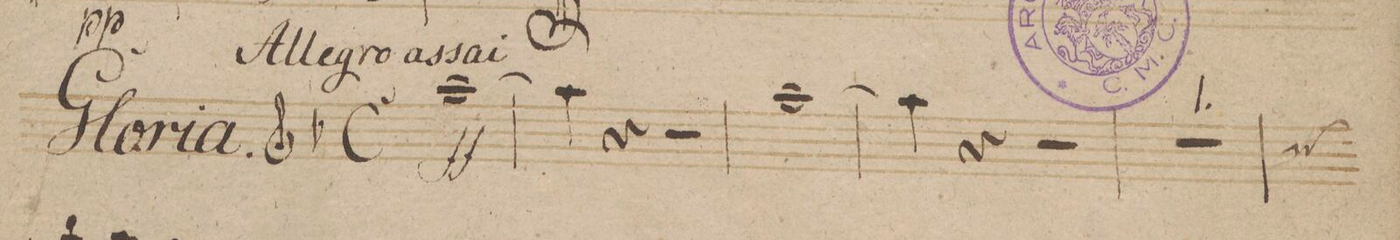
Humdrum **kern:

**kern	**dynam
*I"Oboe 1mo	*
*clefG2	*
*k[b-]	*
*met(c)	*
*M4/4	*
[>1aa	ff
=2	=2
4aa\]	.
4r	.
2r	.
=3	=3
[>1aa	.
=4	=4
4aa\]	.
4r	.
2r	.
=5	=5
1r	.
*custos:b-	*
=6	=6
*-	*-
